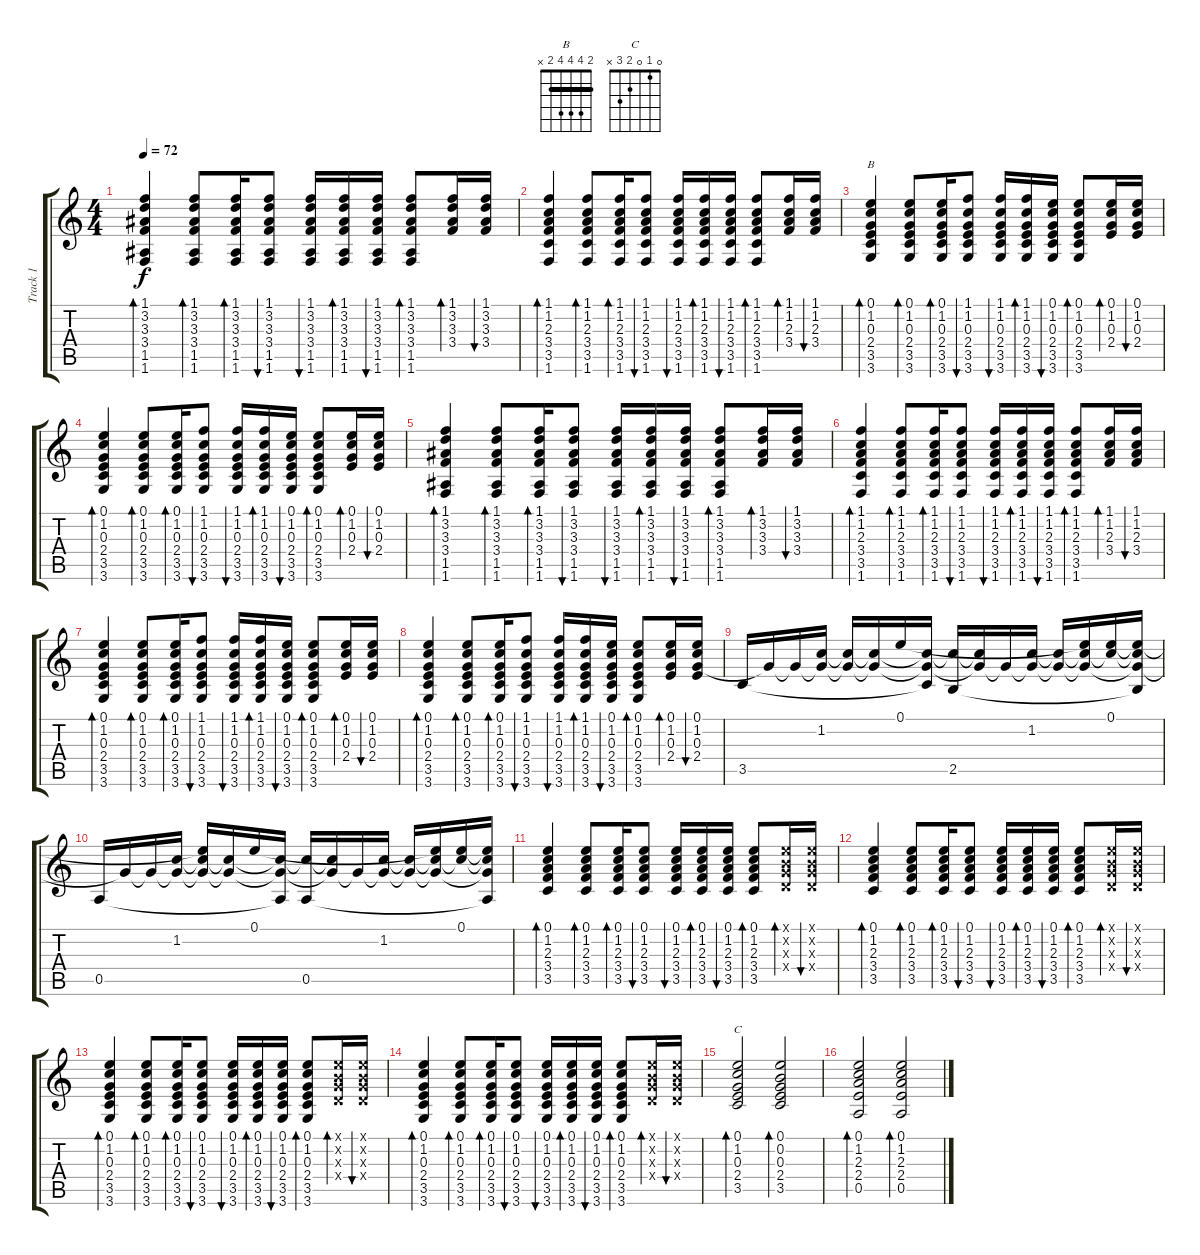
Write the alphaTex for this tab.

\track ("Track 1" "Track 1") {instrument acousticguitarsteel}
\staff {score tabs}
\tuning (E4 B3 G3 D3 A2 E2) {hide}
\chord ("B" 2 4 4 4 2 x) {barre 2}
\chord ("C" 0 1 0 2 3 x)
\ts (4 4)
\tempo 72
\clef g2
\ks c
(1.1 3.2 3.3 3.4 1.5 1.6).4{bd 30 dy f} (1.1 3.2 3.3 3.4 1.5 1.6).8{bd 30} (1.1 3.2 3.3 3.4 1.5 1.6).16{bd 30} (1.1 3.2 3.3 3.4 1.5 1.6).8{bu 30} (1.1 3.2 3.3 3.4 1.5 1.6).16{bu 30} (1.1 3.2 3.3 3.4 1.5 1.6).16{bd 30} (1.1 3.2 3.3 3.4 1.5 1.6).16{bu 30} (1.1 3.2 3.3 3.4 1.5 1.6).8{bd 30} (1.1 3.2 3.3 3.4).16{bd 30} (1.1 3.2 3.3 3.4).16{bu 30} |
(1.1 1.2 2.3 3.4 3.5 1.6).4{bd 30} (1.1 1.2 2.3 3.4 3.5 1.6).8{bd 30} (1.1 1.2 2.3 3.4 3.5 1.6).16{bd 30} (1.1 1.2 2.3 3.4 3.5 1.6).8{bu 30} (1.1 1.2 2.3 3.4 3.5 1.6).16{bu 30} (1.1 1.2 2.3 3.4 3.5 1.6).16{bd 30} (1.1 1.2 2.3 3.4 3.5 1.6).16{bu 30} (1.1 1.2 2.3 3.4 3.5 1.6).8{bd 30} (1.1 1.2 2.3 3.4).16{bd 30} (1.1 1.2 2.3 3.4).16{bu 30} |
(0.1 1.2 0.3 2.4 3.5 3.6).4{bd 30 ch "B"} (0.1 1.2 0.3 2.4 3.5 3.6).8{bd 30} (0.1 1.2 0.3 2.4 3.5 3.6).16{bd 30} (1.1 1.2 0.3 2.4 3.5 3.6).8{bu 30} (1.1 1.2 0.3 2.4 3.5 3.6).16{bu 30} (1.1 1.2 0.3 2.4 3.5 3.6).16{bd 30} (0.1 1.2 0.3 2.4 3.5 3.6).16{bu 30} (0.1 1.2 0.3 2.4 3.5 3.6).8{bd 30} (0.1 1.2 0.3 2.4).16{bd 30} (0.1 1.2 0.3 2.4).16{bu 30} |
(0.1 1.2 0.3 2.4 3.5 3.6).4{bd 30} (0.1 1.2 0.3 2.4 3.5 3.6).8{bd 30} (0.1 1.2 0.3 2.4 3.5 3.6).16{bd 30} (1.1 1.2 0.3 2.4 3.5 3.6).8{bu 30} (1.1 1.2 0.3 2.4 3.5 3.6).16{bu 30} (1.1 1.2 0.3 2.4 3.5 3.6).16{bd 30} (0.1 1.2 0.3 2.4 3.5 3.6).16{bu 30} (0.1 1.2 0.3 2.4 3.5 3.6).8{bd 30} (0.1 1.2 0.3 2.4).16{bd 30} (0.1 1.2 0.3 2.4).16{bu 30} |
(1.1 3.2 3.3 3.4 1.5 1.6).4{bd 30} (1.1 3.2 3.3 3.4 1.5 1.6).8{bd 30} (1.1 3.2 3.3 3.4 1.5 1.6).16{bd 30} (1.1 3.2 3.3 3.4 1.5 1.6).8{bu 30} (1.1 3.2 3.3 3.4 1.5 1.6).16{bu 30} (1.1 3.2 3.3 3.4 1.5 1.6).16{bd 30} (1.1 3.2 3.3 3.4 1.5 1.6).16{bu 30} (1.1 3.2 3.3 3.4 1.5 1.6).8{bd 30} (1.1 3.2 3.3 3.4).16{bd 30} (1.1 3.2 3.3 3.4).16{bu 30} |
(1.1 1.2 2.3 3.4 3.5 1.6).4{bd 30} (1.1 1.2 2.3 3.4 3.5 1.6).8{bd 30} (1.1 1.2 2.3 3.4 3.5 1.6).16{bd 30} (1.1 1.2 2.3 3.4 3.5 1.6).8{bu 30} (1.1 1.2 2.3 3.4 3.5 1.6).16{bu 30} (1.1 1.2 2.3 3.4 3.5 1.6).16{bd 30} (1.1 1.2 2.3 3.4 3.5 1.6).16{bu 30} (1.1 1.2 2.3 3.4 3.5 1.6).8{bd 30} (1.1 1.2 2.3 3.4).16{bd 30} (1.1 1.2 2.3 3.4).16{bu 30} |
(0.1 1.2 0.3 2.4 3.5 3.6).4{bd 30} (0.1 1.2 0.3 2.4 3.5 3.6).8{bd 30} (0.1 1.2 0.3 2.4 3.5 3.6).16{bd 30} (1.1 1.2 0.3 2.4 3.5 3.6).8{bu 30} (1.1 1.2 0.3 2.4 3.5 3.6).16{bu 30} (1.1 1.2 0.3 2.4 3.5 3.6).16{bd 30} (0.1 1.2 0.3 2.4 3.5 3.6).16{bu 30} (0.1 1.2 0.3 2.4 3.5 3.6).8{bd 30} (0.1 1.2 0.3 2.4).16{bd 30} (0.1 1.2 0.3 2.4).16{bu 30} |
(0.1 1.2 0.3 2.4 3.5 3.6).4{bd 30} (0.1 1.2 0.3 2.4 3.5 3.6).8{bd 30} (0.1 1.2 0.3 2.4 3.5 3.6).16{bd 30} (1.1 1.2 0.3 2.4 3.5 3.6).8{bu 30} (1.1 1.2 0.3 2.4 3.5 3.6).16{bu 30} (1.1 1.2 0.3 2.4 3.5 3.6).16{bd 30} (0.1 1.2 0.3 2.4 3.5 3.6).16{bu 30} (0.1 1.2 0.3 2.4 3.5 3.6).8{bd 30} (0.1 1.2 0.3 2.4).16{bd 30} (0.1 1.2 0.3 2.4).16{bu 30} |
3.5.16 0.3{t}.16 0.3{t}.16 (1.2 0.3{t}).16 (1.2{t} 0.3{t}).16 (1.2{t} 0.3{t}).16 0.1.16 (1.2{t} 0.3{t} 3.5{t}).16 (1.2{t} 2.5).16 (1.2{t} 0.3{t}).16 0.3{t}.16 (1.2 0.3{t}).16 (1.2{t} 0.3{t}).16 (0.1{t} 1.2{t} 0.3{t}).16 (0.1 1.2{t}).16 (0.1{t} 1.2{t} 0.3{t} 2.5{t}).16 |
0.5.16 0.3{t}.16 0.3{t}.16 (1.2 0.3{t}).16 (0.1{t} 1.2{t} 0.3{t}).16 (1.2{t} 0.3{t}).16 0.1.16 (1.2{t} 0.3{t} 0.5{t}).16 (1.2{t} 0.5).16 (1.2{t} 0.3{t}).16 0.3{t}.16 (1.2 0.3{t}).16 (1.2{t} 0.3{t}).16 (0.1{t} 1.2{t} 0.3{t}).16 (0.1 1.2{t}).16 (0.1{t} 1.2{t} 0.3{t} 0.5{t}).16 |
(0.1 1.2 2.3 3.4 3.5).4{bd 30} (0.1 1.2 2.3 3.4 3.5).8{bd 30} (0.1 1.2 2.3 3.4 3.5).16{bd 30} (0.1 1.2 2.3 3.4 3.5).8{bu 30} (0.1 1.2 2.3 3.4 3.5).16{bu 30} (0.1 1.2 2.3 3.4 3.5).16{bd 30} (0.1 1.2 2.3 3.4 3.5).16{bu 30} (0.1 1.2 2.3 3.4 3.5).8{bd 30} (0.1{x} 0.2{x} 0.3{x} 0.4{x}).16{bd 30} (0.1{x} 0.2{x} 0.3{x} 0.4{x}).16{bu 30} |
(0.1 1.2 2.3 3.4 3.5).4{bd 30} (0.1 1.2 2.3 3.4 3.5).8{bd 30} (0.1 1.2 2.3 3.4 3.5).16{bd 30} (0.1 1.2 2.3 3.4 3.5).8{bu 30} (0.1 1.2 2.3 3.4 3.5).16{bu 30} (0.1 1.2 2.3 3.4 3.5).16{bd 30} (0.1 1.2 2.3 3.4 3.5).16{bu 30} (0.1 1.2 2.3 3.4 3.5).8{bd 30} (0.1{x} 0.2{x} 0.3{x} 0.4{x}).16{bd 30} (0.1{x} 0.2{x} 0.3{x} 0.4{x}).16{bu 30} |
(0.1 1.2 0.3 2.4 3.5 3.6).4{bd 30} (0.1 1.2 0.3 2.4 3.5 3.6).8{bd 30} (0.1 1.2 0.3 2.4 3.5 3.6).16{bd 30} (0.1 1.2 0.3 2.4 3.5 3.6).8{bu 30} (0.1 1.2 0.3 2.4 3.5 3.6).16{bu 30} (0.1 1.2 0.3 2.4 3.5 3.6).16{bd 30} (0.1 1.2 0.3 2.4 3.5 3.6).16{bu 30} (0.1 1.2 0.3 2.4 3.5 3.6).8{bd 30} (0.1{x} 0.2{x} 0.3{x} 0.4{x}).16{bd 30} (0.1{x} 0.2{x} 0.3{x} 0.4{x}).16{bu 30} |
(0.1 1.2 0.3 2.4 3.5 3.6).4{bd 30} (0.1 1.2 0.3 2.4 3.5 3.6).8{bd 30} (0.1 1.2 0.3 2.4 3.5 3.6).16{bd 30} (0.1 1.2 0.3 2.4 3.5 3.6).8{bu 30} (0.1 1.2 0.3 2.4 3.5 3.6).16{bu 30} (0.1 1.2 0.3 2.4 3.5 3.6).16{bd 30} (0.1 1.2 0.3 2.4 3.5 3.6).16{bu 30} (0.1 1.2 0.3 2.4 3.5 3.6).8{bd 30} (0.1{x} 0.2{x} 0.3{x} 0.4{x}).16{bd 30} (0.1{x} 0.2{x} 0.3{x} 0.4{x}).16{bu 30} |
(0.1 1.2 0.3 2.4 3.5).2{bd 240 ch "C"} (0.1 0.2 0.3 2.4 3.5).2{bd 240} |
(0.1 1.2 2.3 2.4 0.5).2{bd 240} (0.1 1.2 2.3 2.4 0.5).2{bd 240 txt ""}
